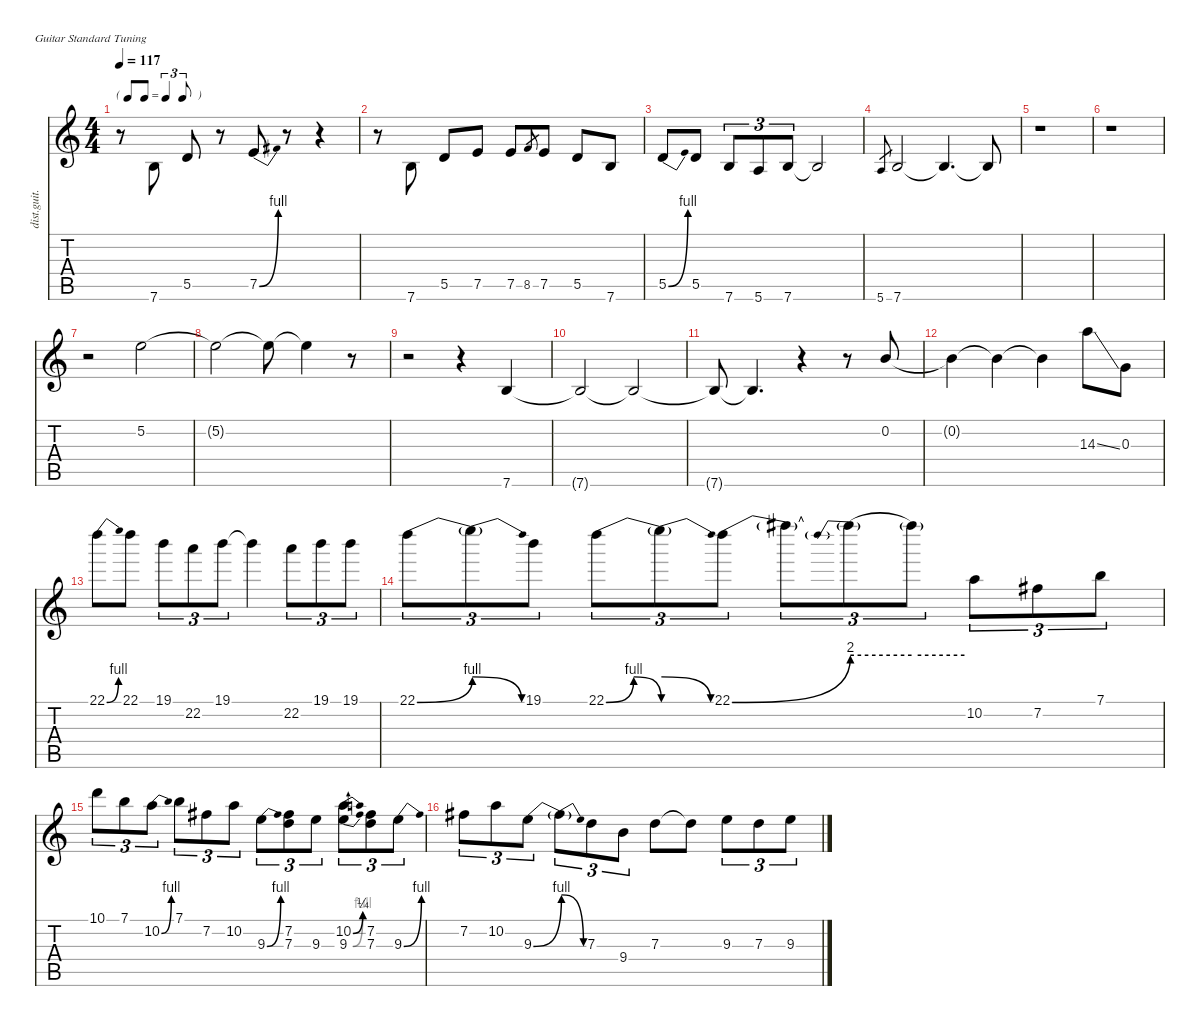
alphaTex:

\defaultSystemsLayout 4
\hideDynamics
\bracketExtendMode nobrackets
\otherSystemsTrackNameOrientation horizontal
\track ("Guitare Solo" "dist.guit.") {instrument distortionguitar}
\staff {score tabs}
\tuning (E4 B3 G3 D3 A2 E2)
\ts (4 4)
\tf triplet8th
\tempo 117
\clef g2
\ks c
r.8{dy f beam Down} 7.6.8{beam Up} 5.5.8{beam Up} r.8{beam Up} 7.5{be (bend 0 0 30 4)}.8{beam Up} r.8{beam Up} r.4{beam Up} |
r.8{beam Down} 7.6.8{beam Up} 5.5.8{beam Up} 7.5.8{beam Up} 7.5.8{beam Up} 8.5.8{gr dy mf beam Up} 7.5.8{dy f beam Up} 5.5.8{beam Up} 7.6.8{beam Up} |
5.5{be (bend 0 0 30 4)}.8{beam Up} 5.5.8{beam Up} 7.6.8{tu (3 2) beam Up} 5.6.8{tu (3 2) beam Up} 7.6.8{tu (3 2) beam Up} 7.6{t}.2{beam Up} |
5.6.8{gr dy p beam Up} 7.6.2{dy f beam Up} 7.6{t}.4{d beam Up} 7.6{t}.8{beam Up} |
r.1{beam Down} |
r.1{beam Down} |
r.2{beam Down} 5.2.2{beam Down} |
5.2{t}.2{beam Down} 5.2{t}.8{beam Down} 5.2{t}.4{beam Down} r.8{beam Down} |
r.2{beam Down} r.4{beam Down} 7.6.4{beam Up} |
7.6{t}.2{beam Up} 7.6{t}.2{beam Up} |
7.6{t}.8{beam Up} 7.6{t}.4{d beam Up} r.4{beam Up} r.8{beam Up} 0.2.8{beam Up} |
0.2{t}.4{beam Down} 0.2{t}.4{beam Down} 0.2{t}.4{beam Down} 14.3{ss}.8{beam Down} 0.3.8{beam Down} |
22.1{be (bend 0 0 30 4)}.8{beam Down} 22.1.8{beam Down} 19.1.8{tu (3 2) beam Down} 22.2.8{tu (3 2) beam Down} 19.1.8{tu (3 2) beam Down} 19.1{t}.4{beam Down} 22.2.8{tu (3 2) beam Down} 19.1.8{tu (3 2) beam Down} 19.1.8{tu (3 2) beam Down} |
22.1{be (bend 0 0 60 4)}.8{tu (3 2) beam Down} 22.1{be (release 0 4 60 0) t}.8{tu (3 2) beam Down} 19.1.8{tu (3 2) beam Down} 22.1{be (bendrelease 0 0 30 4 30 4 60 0)}.8{tu (3 2) beam Down} 22.1{be (release 0 4 60 0) t}.8{tu (3 2) beam Down} 22.1{be (bend 0 0 60 8)}.8{tu (3 2) beam Down} 22.1{t}.8{tu (3 2) beam Down} 22.1{be (prebend 0 8 60 8) t}.8{tu (3 2) beam Down} 22.1{be (hold 0 8 60 8) t}.8{tu (3 2) beam Down} 10.2.8{tu (3 2) beam Down} 7.2{acc #}.8{tu (3 2) beam Down} 7.1.8{tu (3 2) beam Down} |
10.1.8{tu (3 2) beam Down} 7.1.8{tu (3 2) beam Down} 10.2{be (bend 0 0 30 4)}.8{tu (3 2) beam Down} 7.1.8{tu (3 2) beam Down} 7.2{acc #}.8{tu (3 2) beam Down} 10.2.8{tu (3 2) beam Down} 9.3{be (bend 0 0 30 4)}.8{tu (3 2) beam Down} (7.2{acc #} 7.3).8{tu (3 2) beam Down} 9.3.8{tu (3 2) beam Down} (10.2{be (bend 0 0 30 1)} 9.3{be (bend 0 0 30 4)}).8{tu (3 2) beam Down} (7.2{acc #} 7.3).8{tu (3 2) beam Down} 9.3{be (bend 0 0 30 4)}.8{tu (3 2) beam Down} |
7.2{acc #}.8{tu (3 2) beam Down} 10.2.8{tu (3 2) beam Down} 9.3{be (bend 0 0 60 4)}.8{tu (3 2) beam Down} 9.3{be (release 0 4 60 0) t}.8{tu (3 2) beam Down} 7.3.8{tu (3 2) beam Down} 9.4.8{tu (3 2) beam Down} 7.3.8{beam Down} 7.3{t}.8{beam Down} 9.3.8{tu (3 2) beam Down} 7.3.8{tu (3 2) beam Down} 9.3.8{tu (3 2) beam Down}
